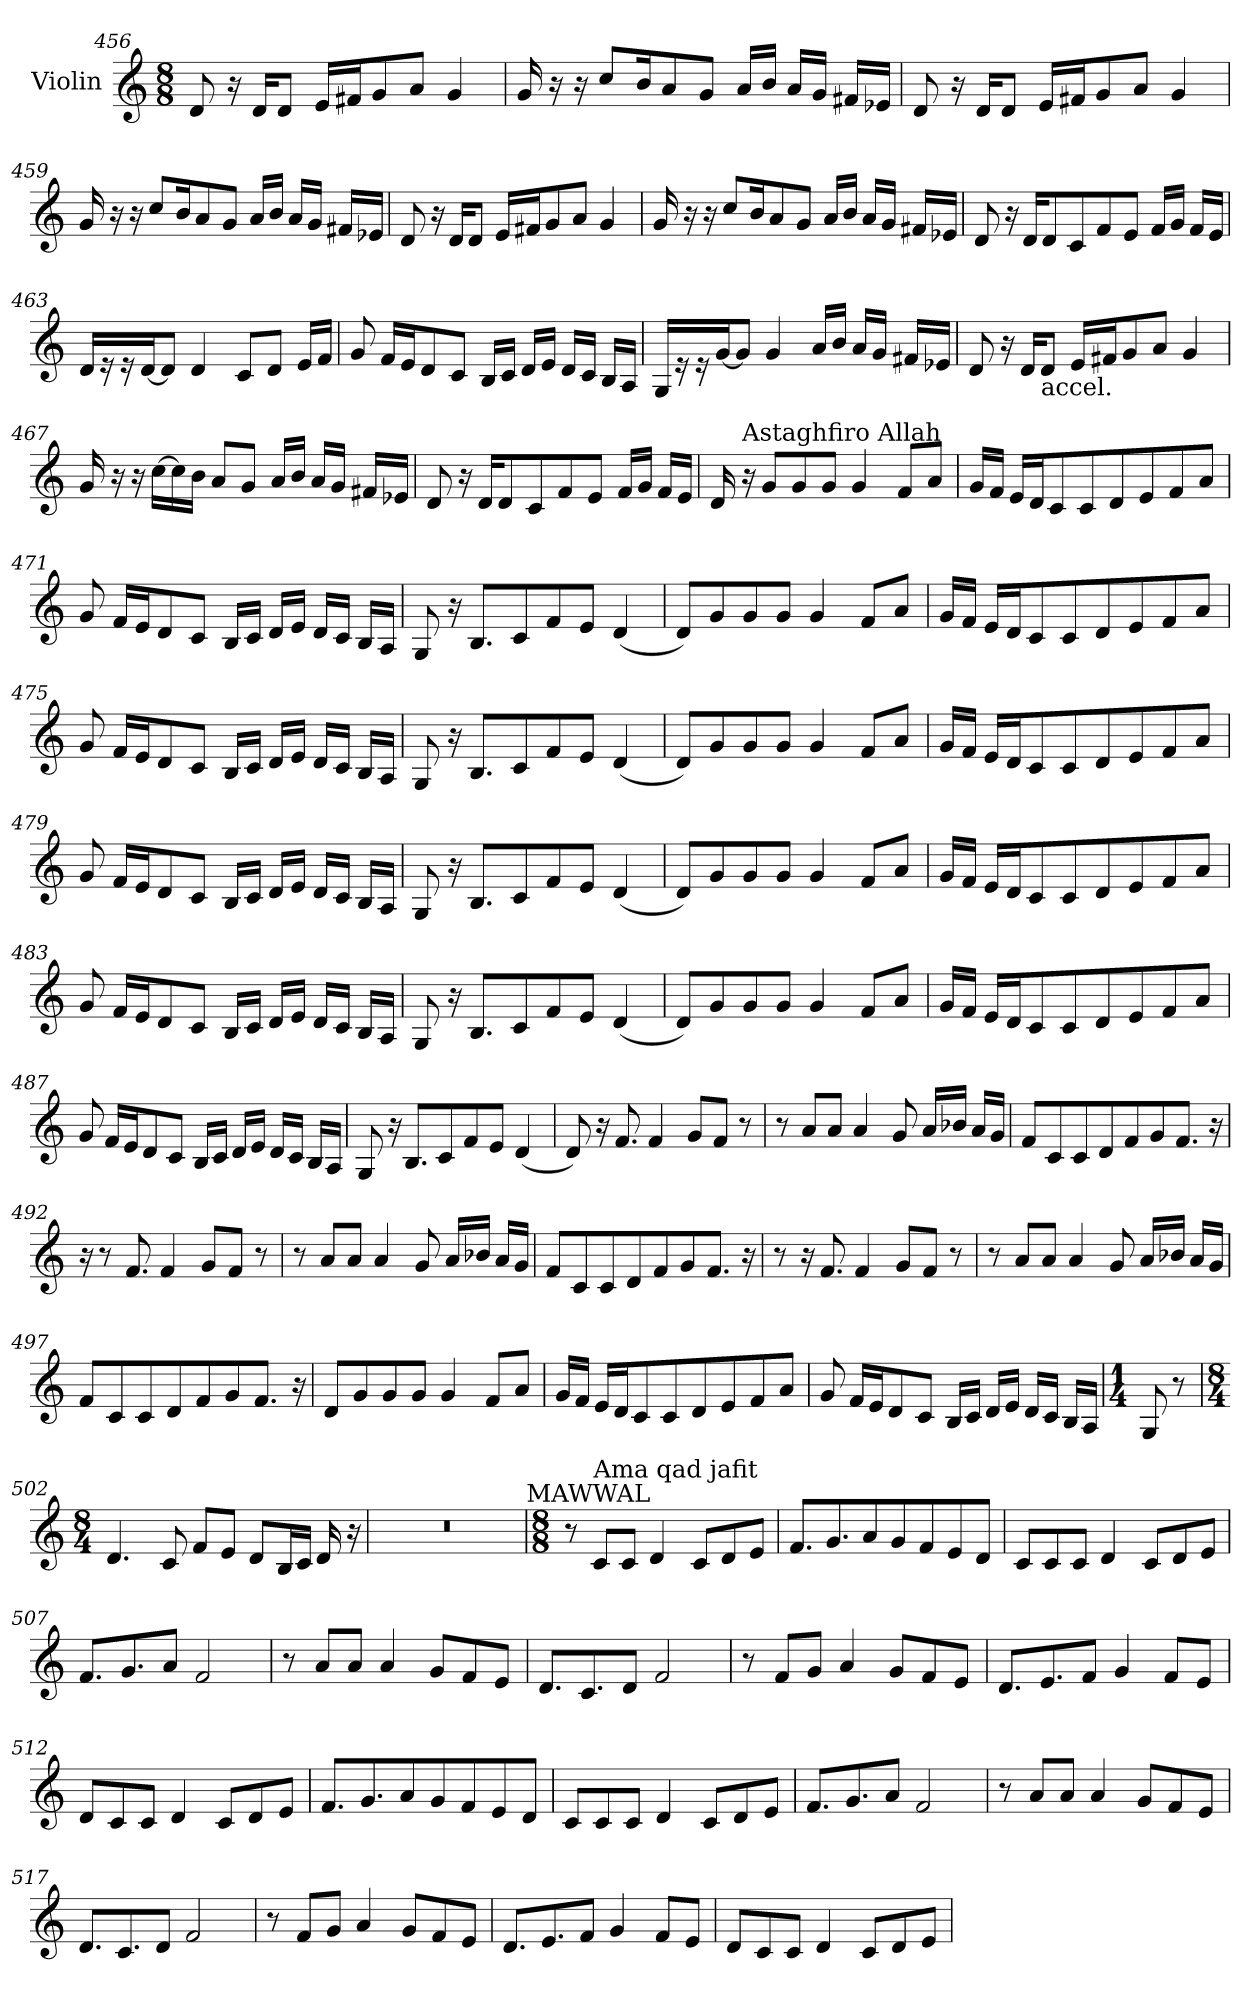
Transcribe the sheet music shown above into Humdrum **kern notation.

**kern
*part1
*staff1
*I"Violin
!!LO:PB:g=z
*clefG2
*k[]
*C:
*M8/8
=456
8d/
16r
16d/KL
8d/J
16e/LL
16f#X/J
8g/
8a/J
4g/
=457
16g/
16r
16r
8cc/L
16b/K
8a/
8g/J
16a/LL
16b/JJ
16a/LL
16g/JJ
16f#X/LL
16e-X/JJ
!!LO:PB:g=z
=458
8d/
16r
16d/KL
8d/J
16e/LL
16f#X/J
8g/
8a/J
4g/
!!LO:PB:g=z
=459
16g/
16r
16r
8cc/L
16b/K
8a/
8g/J
16a/LL
16b/JJ
16a/LL
16g/JJ
16f#X/LL
16e-X/JJ
=460
8d/
16r
16d/KL
8d/J
16e/LL
16f#X/J
8g/
8a/J
4g/
!!LO:PB:g=z
=461
16g/
16r
16r
8cc/L
16b/K
8a/
8g/J
16a/LL
16b/JJ
16a/LL
16g/JJ
16f#X/LL
16e-X/JJ
!!LO:PB:g=z
=462
8d/
16r
16d/KL
8d/
8c/
8f/
8e/J
16f/LL
16g/JJ
16f/LL
16e/JJ
=463
16d/LL
16r
16r
[16d/J
8d/J]
4d/
8c/L
8d/J
16e/LL
16f/JJ
=464
8g/
16f/LL
16e/J
8d/
8c/J
16B/LL
16c/JJ
16d/LL
16e/JJ
16d/LL
16c/JJ
16B/LL
16A/JJ
!!LO:PB:g=z
=465
16G/LL
16r
16r
[16g/J
8g/J]
4g/
16a/LL
16b/JJ
16a/LL
16g/JJ
16f#X/LL
16e-X/JJ
=466
8d/
16r
16d/KL
!LO:TX:b:t=accel.
8d/J
16e/LL
16f#X/J
8g/
8a/J
4g/
!!LO:PB:g=z
=467
16g/
16r
16r
[16cc\LL
16cc\]
16b\JJ
8a/L
8g/J
16a/LL
16b/JJ
16a/LL
16g/JJ
16f#X/LL
16e-X/JJ
!!LO:PB:g=z
=468
8d/
16r
16d/KL
8d/
8c/
8f/
8e/J
16f/LL
16g/JJ
16f/LL
16e/JJ
=469
*MM90
16d/
!LO:TX:a:t=Astaghfiro Allah
16r
8g/L
8g/
8g/J
4g/
8f/L
8a/J
!!LO:PB:g=z
=470
16g/LL
16f/JJ
16e/LL
16d/J
8c/
8c/
8d/
8e/
8f/
8a/J
!!LO:PB:g=z
=471
8g/
16f/LL
16e/J
8d/
8c/J
16B/LL
16c/JJ
16d/LL
16e/JJ
16d/LL
16c/JJ
16B/LL
16A/JJ
=472
8G/
16r
8.B/L
8c/
8f/
8e/J
(4d/
!!LO:PB:g=z
=473
8d/L)
8g/
8g/
8g/J
4g/
8f/L
8a/J
!!LO:PB:g=z
=474
16g/LL
16f/JJ
16e/LL
16d/J
8c/
8c/
8d/
8e/
8f/
8a/J
=475
8g/
16f/LL
16e/J
8d/
8c/J
16B/LL
16c/JJ
16d/LL
16e/JJ
16d/LL
16c/JJ
16B/LL
16A/JJ
!!LO:PB:g=z
=476
8G/
16r
8.B/L
8c/
8f/
8e/J
(4d/
!!LO:PB:g=z
=477
8d/L)
8g/
8g/
8g/J
4g/
8f/L
8a/J
=478
16g/LL
16f/JJ
16e/LL
16d/J
8c/
8c/
8d/
8e/
8f/
8a/J
!!LO:PB:g=z
=479
8g/
16f/LL
16e/J
8d/
8c/J
16B/LL
16c/JJ
16d/LL
16e/JJ
16d/LL
16c/JJ
16B/LL
16A/JJ
!!LO:PB:g=z
=480
8G/
16r
8.B/L
8c/
8f/
8e/J
(4d/
=481
8d/L)
8g/
8g/
8g/J
4g/
8f/L
8a/J
!!LO:PB:g=z
=482
16g/LL
16f/JJ
16e/LL
16d/J
8c/
8c/
8d/
8e/
8f/
8a/J
!!LO:PB:g=z
=483
8g/
16f/LL
16e/J
8d/
8c/J
16B/LL
16c/JJ
16d/LL
16e/JJ
16d/LL
16c/JJ
16B/LL
16A/JJ
=484
8G/
16r
8.B/L
8c/
8f/
8e/J
(4d/
!!LO:PB:g=z
=485
8d/L)
8g/
8g/
8g/J
4g/
8f/L
8a/J
!!LO:PB:g=z
=486
16g/LL
16f/JJ
16e/LL
16d/J
8c/
8c/
8d/
8e/
8f/
8a/J
=487
8g/
16f/LL
16e/J
8d/
8c/J
16B/LL
16c/JJ
16d/LL
16e/JJ
16d/LL
16c/JJ
16B/LL
16A/JJ
=488
8G/
16r
8.B/L
8c/
8f/
8e/J
(4d/
!!LO:PB:g=z
=489
8d/)
16r
8.f/
4f/
8g/L
8f/J
8r
=490
8r
8a/L
8a/J
4a/
8g/
16a/LL
16b-X/JJ
16a/LL
16g/JJ
=491
8f/L
8c/
8c/
8d/
8f/
8g/
8.f/J
16r
!!LO:PB:g=z
=492
16r
8r
8.f/
4f/
8g/L
8f/J
8r
!!LO:PB:g=z
=493
8r
8a/L
8a/J
4a/
8g/
16a/LL
16b-X/JJ
16a/LL
16g/JJ
=494
8f/L
8c/
8c/
8d/
8f/
8g/
8.f/J
16r
=495
8r
16r
8.f/
4f/
8g/L
8f/J
8r
!!LO:PB:g=z
=496
8r
8a/L
8a/J
4a/
8g/
16a/LL
16b-X/JJ
16a/LL
16g/JJ
!!LO:PB:g=z
=497
8f/L
8c/
8c/
8d/
8f/
8g/
8.f/J
16r
=498
8d/L
8g/
8g/
8g/J
4g/
8f/L
8a/J
=499
16g/LL
16f/JJ
16e/LL
16d/J
8c/
8c/
8d/
8e/
8f/
8a/J
!!LO:PB:g=z
=500
8g/
16f/LL
16e/J
8d/
8c/J
16B/LL
16c/JJ
16d/LL
16e/JJ
16d/LL
16c/JJ
16B/LL
16A/JJ
!!LO:PB:g=z
=501
*M1/4
*MM70
8G/
8r
=502
*M8/4
4.d/
8c/
8f/L
8e/J
8d/L
16B/L
16c/JJ
16d/
16r
=503
0r
!LO:TX:a:t=MAWWAL
!!LO:PB:g=z
=504
*M8/8
*MM90
8r
!LO:TX:a:t=Ama qad jafit
8c/L
8c/J
4d/
8c/L
8d/
8e/J
!!LO:PB:g=z
=505
8.f/L
8.g/
8a/
8g/
8f/
8e/
8d/J
=506
8c/L
8c/
8c/J
4d/
8c/L
8d/
8e/J
=507
8.f/L
8.g/
8a/J
2f/
!!LO:PB:g=z
=508
8r
8a/L
8a/J
4a/
8g/L
8f/
8e/J
!!LO:PB:g=z
=509
8.d/L
8.c/
8d/J
2f/
=510
8r
8f/L
8g/J
4a/
8g/L
8f/
8e/J
=511
8.d/L
8.e/
8f/J
4g/
8f/L
8e/J
!!LO:PB:g=z
=512
8d/L
8c/
8c/J
4d/
8c/L
8d/
8e/J
!!LO:PB:g=z
=513
8.f/L
8.g/
8a/
8g/
8f/
8e/
8d/J
=514
8c/L
8c/
8c/J
4d/
8c/L
8d/
8e/J
=515
8.f/L
8.g/
8a/J
2f/
!!LO:PB:g=z
=516
8r
8a/L
8a/J
4a/
8g/L
8f/
8e/J
!!LO:PB:g=z
=517
8.d/L
8.c/
8d/J
2f/
=518
8r
8f/L
8g/J
4a/
8g/L
8f/
8e/J
=519
8.d/L
8.e/
8f/J
4g/
8f/L
8e/J
=520
8d/L
8c/
8c/J
4d/
8c/L
8d/
8e/J
=
*-
